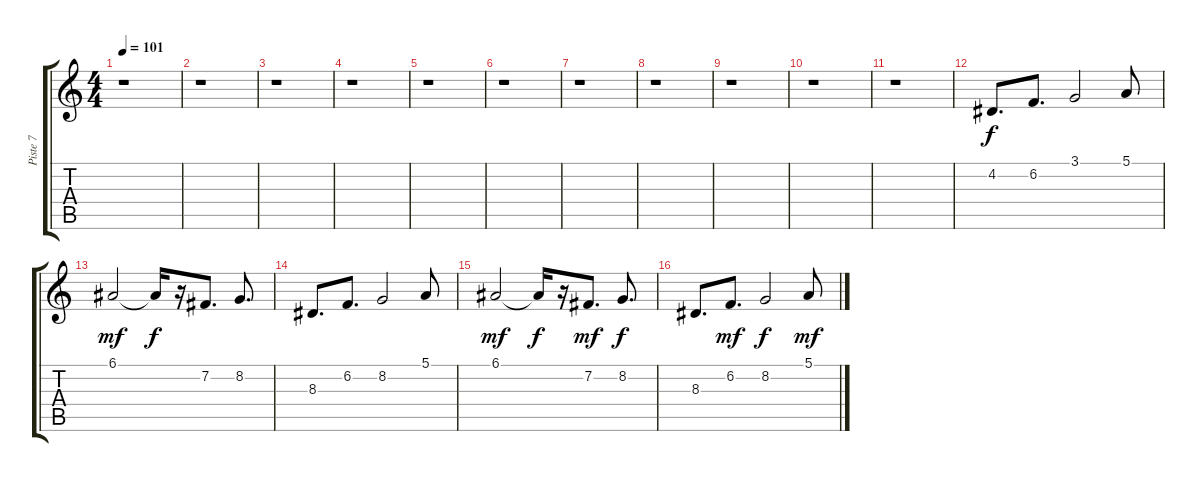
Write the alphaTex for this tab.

\track ("Piste 7" "Piste 7") {instrument stringensemble1}
\staff {score tabs}
\tuning (E4 B3 G3 D3 A2 E2) {hide}
\ts (4 4)
\tempo 101
\clef g2
\ks c
r.1{dy f} |
r.1 |
r.1 |
r.1 |
r.1 |
r.1 |
r.1 |
r.1 |
r.1 |
r.1 |
r.1 |
4.2.8{d} 6.2.8{d} 3.1.2 5.1.8 |
6.1.2{dy mf} 6.1{t}.16{dy f} r.16 7.2.8{d} 8.2.8{d} |
8.3.8{d} 6.2.8{d} 8.2.2 5.1.8 |
6.1.2{dy mf} 6.1{t}.16{dy f} r.16 7.2.8{d dy mf} 8.2.8{d dy f} |
8.3.8{d} 6.2.8{d dy mf} 8.2.2{dy f} 5.1.8{dy mf}
